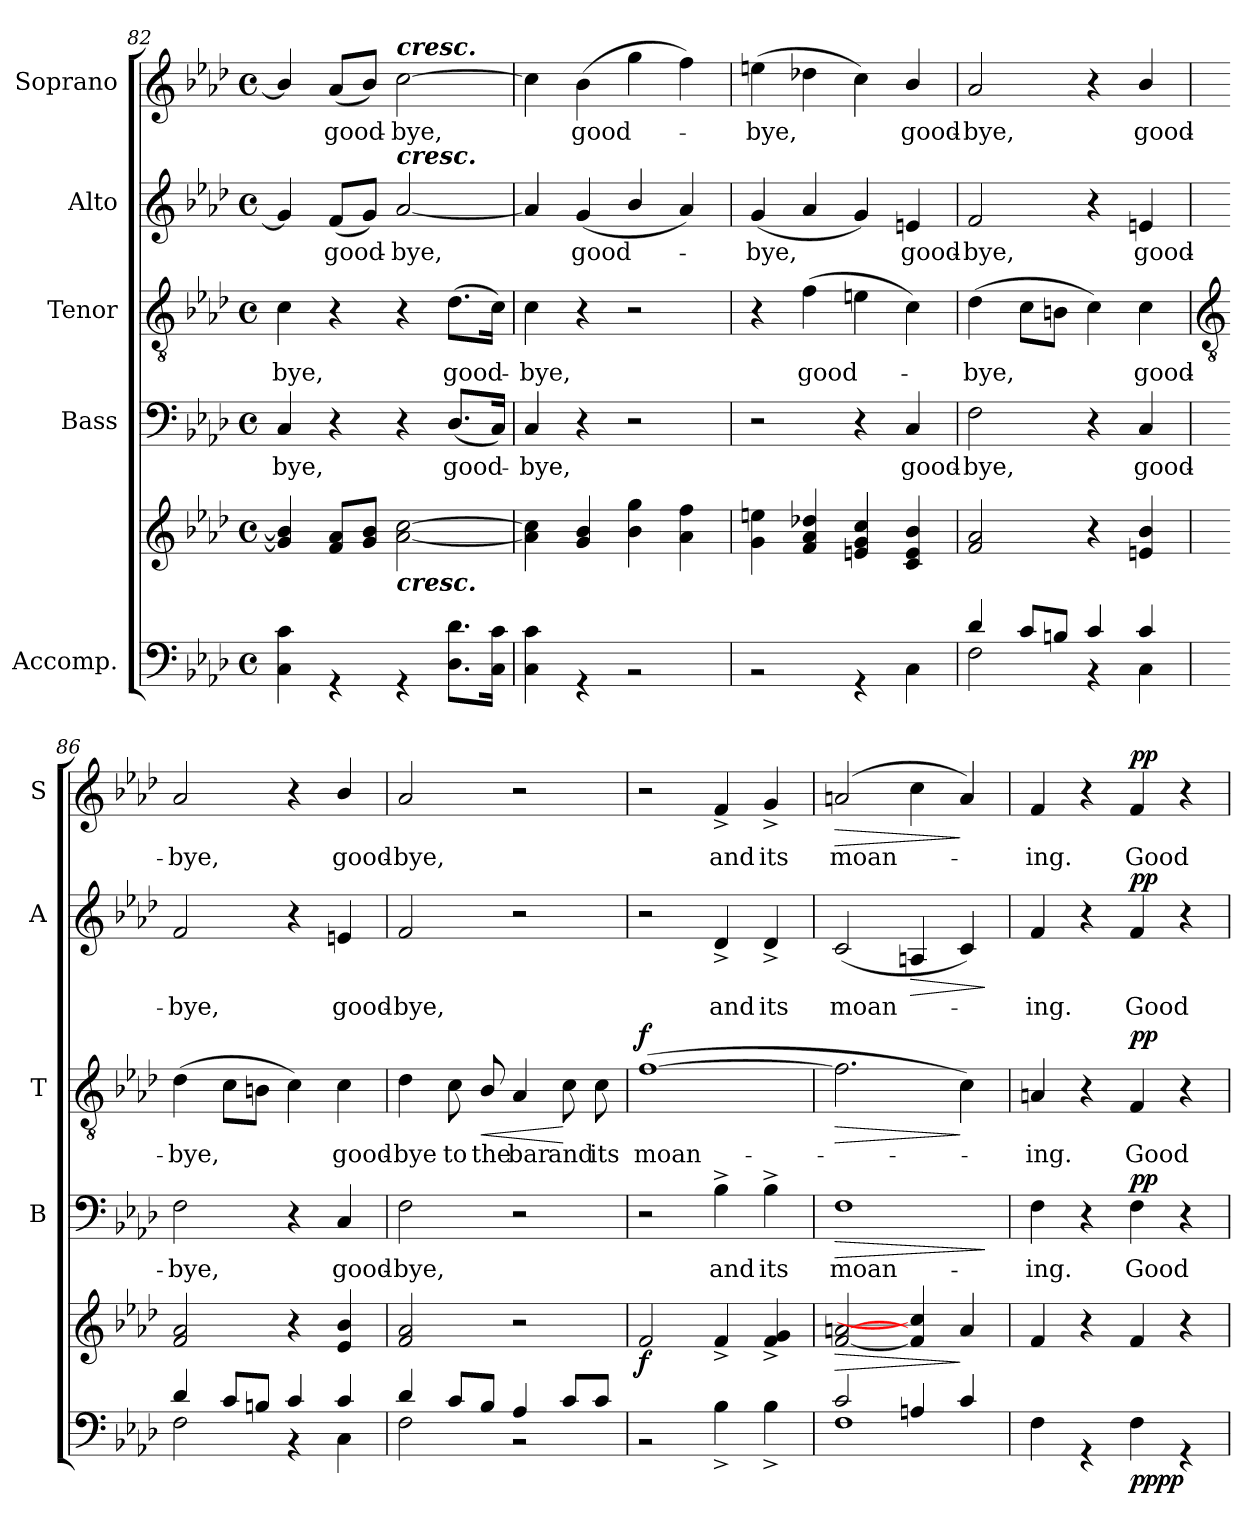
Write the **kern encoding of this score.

**kern	**kern	**dynam	**kern	**text	**dynam	**kern	**text	**dynam	**kern	**text	**dynam	**kern	**text	**dynam
*part5	*part5	*part5	*part4	*part4	*part4	*part3	*part3	*part3	*part2	*part2	*part2	*part1	*part1	*part1
*staff6	*staff5	*staff5/6	*staff4	*staff4	*staff4	*staff3	*staff3	*staff3	*staff2	*staff2	*staff2	*staff1	*staff1	*staff1
*I"Accomp.	*	*	*I"Bass	*	*	*I"Tenor	*	*	*I"Alto	*	*	*I"Soprano	*	*
*	*	*	*I'B	*	*	*I'T	*	*	*I'A	*	*	*I'S	*	*
*clefF4	*clefG2	*	*clefF4	*	*	*clefGv2	*	*	*clefG2	*	*	*clefG2	*	*
*k[b-e-a-d-]	*k[b-e-a-d-]	*	*k[b-e-a-d-]	*	*	*k[b-e-a-d-]	*	*	*k[b-e-a-d-]	*	*	*k[b-e-a-d-]	*	*
*A-:	*A-:	*	*A-:	*	*	*A-:	*	*	*A-:	*	*	*A-:	*	*
*M4/4	*M4/4	*	*M4/4	*	*	*M4/4	*	*	*M4/4	*	*	*M4/4	*	*
*met(c)	*met(c)	*	*met(c)	*	*	*met(c)	*	*	*met(c)	*	*	*met(c)	*	*
=82	=82	=82	=82	=82	=82	=82	=82	=82	=82	=82	=82	=82	=82	=82
*^	*	*	*	*	*	*	*	*	*	*	*	*	*	*
!	!	!	!	!	!LO:LY:b	!	!	!LO:LY:b	!	!	!	!	!	!	!
1ryy	4C\ 4c\	4g/] 4b-/]	.	4C	bye,	.	4c	bye,	.	4g/]	.	.	4b-/]	.	.
!	!	!	!	!	!	!	!	!	!	!	!LO:LY:b	!	!	!LO:LY:b	!
.	4r	8f 8a-L	.	4r	.	.	4r	.	.	(<8fL	good-	.	(<8a-L	good-	.
.	.	8g 8b-J	.	.	.	.	.	.	.	8gJ)	.	.	8b-J)	.	.
!	!	!	!	!	!	!	!	!	!	!	!	!	!LO:TX:a:Bi:t=cresc.	!	!
!	!	!	!	!	!	!	!	!	!	!LO:TX:a:Bi:t=cresc.	!	!	!	!	!
!	!	!LO:TX:b:Bi:t=cresc.	!	!	!	!	!	!	!	!	!	!	!	!	!
!	!	!	!	!	!	!	!	!	!	!	!LO:LY:b	!	!	!LO:LY:b	!
.	4r	[2a- [2cc	.	4r	.	.	4r	.	.	[2a-	bye,	.	[2cc	bye,	.
!	!	!	!	!	!LO:LY:b	!	!	!LO:LY:b	!	!	!	!	!	!	!
.	8.D-\ 8.d-\L	.	.	(<8.D-L	good-	.	(>8.d-L	good-	.	.	.	.	.	.	.
.	16C\ 16c\J	.	.	16CJ)	.	.	16cJ)	.	.	.	.	.	.	.	.
=83	=83	=83	=83	=83	=83	=83	=83	=83	=83	=83	=83	=83	=83	=83	=83
!	!	!	!	!	!LO:LY:b	!	!	!LO:LY:b	!	!	!	!	!	!	!
1ryy	4C\ 4c\	4a-] 4cc]	.	4C	bye,	.	4c	bye,	.	4a-]	.	.	4cc]	.	.
!	!	!	!	!	!	!	!	!	!	!	!LO:LY:b	!	!	!LO:LY:b	!
.	4r	4g 4b-	.	4r	.	.	4r	.	.	(<4g	good-	.	(>4b-	good-	.
.	2r	4b- 4gg	.	2r	.	.	2r	.	.	4b-/	.	.	4gg	.	.
.	.	4a- 4ff	.	.	.	.	.	.	.	4a-)	.	.	4ff)	.	.
=84	=84	=84	=84	=84	=84	=84	=84	=84	=84	=84	=84	=84	=84	=84	=84
!	!	!	!	!	!	!	!	!	!	!	!LO:LY:b	!	!	!LO:LY:b	!
1ryy	2r	4g 4een	.	2r	.	.	4r	.	.	(<4g	bye,	.	(>4een	bye,	.
!	!	!	!	!	!	!	!	!LO:LY:b	!	!	!	!	!	!	!
.	.	4f 4a- 4dd-X	.	.	.	.	(>4f	good-	.	4a-	.	.	4dd-X	.	.
.	4r	4en 4g 4cc	.	4r	.	.	4en	.	.	4g)	.	.	4cc)	.	.
!	!	!	!	!	!LO:LY:b	!	!	!	!	!	!LO:LY:b	!	!	!LO:LY:b	!
.	4C\	4c/ 4e/ 4b-/	.	4C	good-	.	4c)	.	.	4en/	good-	.	4b-/	good-	.
=85	=85	=85	=85	=85	=85	=85	=85	=85	=85	=85	=85	=85	=85	=85	=85
!	!	!	!	!	!LO:LY:b	!	!	!LO:LY:b	!	!	!LO:LY:b	!	!	!LO:LY:b	!
4d-/	2F\	2f 2a-	.	2F	-bye,	.	(>4d-	bye,	.	2f	-bye,	.	2a-	-bye,	.
8c/L	.	.	.	.	.	.	8cL	.	.	.	.	.	.	.	.
8Bn/J	.	.	.	.	.	.	8BnJ	.	.	.	.	.	.	.	.
4c/	4r	4r	.	4r	.	.	4c)	.	.	4r	.	.	4r	.	.
!	!	!	!	!	!LO:LY:b	!	!	!LO:LY:b	!	!	!LO:LY:b	!	!	!LO:LY:b	!
4c/	4C\	4en/ 4b-/	.	4C	good-	.	4c	good-	.	4en/	good-	.	4b-/	good-	.
!!LO:LB:g=z
=86	=86	=86	=86	=86	=86	=86	=86	=86	=86	=86	=86	=86	=86	=86	=86
*	*	*	*	*	*	*	*clefGv2	*	*	*	*	*	*	*	*
!	!	!	!	!	!LO:LY:b	!	!	!LO:LY:b	!	!	!LO:LY:b	!	!	!LO:LY:b	!
4d-/	2F\	2f 2a-	.	2F	-bye,	.	(>4d-	-bye,	.	2f	-bye,	.	2a-	-bye,	.
8c/L	.	.	.	.	.	.	8cL	.	.	.	.	.	.	.	.
8Bn/J	.	.	.	.	.	.	8BnJ	.	.	.	.	.	.	.	.
4c/	4r	4r	.	4r	.	.	4c)	.	.	4r	.	.	4r	.	.
!	!	!	!	!	!LO:LY:b	!	!	!LO:LY:b	!	!	!LO:LY:b	!	!	!LO:LY:b	!
4c/	4C\	4e-/ 4b-/	.	4C	good-	.	4c	good-	.	4en/	good-	.	4b-/	good-	.
=87	=87	=87	=87	=87	=87	=87	=87	=87	=87	=87	=87	=87	=87	=87	=87
!	!	!	!	!	!LO:LY:b	!	!	!LO:LY:b	!	!	!LO:LY:b	!	!	!LO:LY:b	!
4d-/	2F\	2f 2a-	.	2F	-bye,	.	4d-	-bye	.	2f	-bye,	.	2a-	-bye,	.
!	!	!	!	!	!	!	!	!LO:LY:b	!	!	!	!	!	!	!
8c/L	.	.	.	.	.	.	8c	to	.	.	.	.	.	.	.
!	!	!	!	!	!	!	!	!LO:LY:b	!LO:HP:b	!	!	!	!	!	!
8B-/J	.	.	.	.	.	.	8B-/	the	<	.	.	.	.	.	.
!	!	!	!	!	!	!	!	!LO:LY:b	!	!	!	!	!	!	!
4A-/	2r	2r	.	2r	.	.	4A-	bar	.	2r	.	.	2r	.	.
!	!	!	!	!	!	!	!	!LO:LY:b	!	!	!	!	!	!	!
8c/L	.	.	.	.	.	.	8c	and	[	.	.	.	.	.	.
!	!	!	!	!	!	!	!	!LO:LY:b	!	!	!	!	!	!	!
8c/J	.	.	.	.	.	.	8c	its	.	.	.	.	.	.	.
=88	=88	=88	=88	=88	=88	=88	=88	=88	=88	=88	=88	=88	=88	=88	=88
!	!	!	!LO:DY:b	!	!	!	!	!LO:LY:b	!LO:DY:b	!	!	!	!	!	!
1ryy	2r	2f	f	2r	.	.	(>[1f	moan-	f	2r	.	.	2r	.	.
!	!	!	!	!	!LO:LY:b	!	!	!	!	!	!LO:LY:b	!	!	!LO:LY:b	!
.	4B-^\	4f^	.	4B-^	and	.	.	.	.	4d-^/	and	.	4f^	and	.
!	!	!	!	!	!LO:LY:b	!	!	!	!	!	!LO:LY:b	!	!	!LO:LY:b	!
.	4B-^\	4f^ 4g^	.	4B-^	its	.	.	.	.	4d-^	its	.	4g^	its	.
=89	=89	=89	=89	=89	=89	=89	=89	=89	=89	=89	=89	=89	=89	=89	=89
!	!	!	!LO:HP:b	!	!LO:LY:b	!LO:HP:b	!	!	!LO:HP:b	!	!LO:LY:b	!	!	!LO:LY:b	!LO:HP:b
2c/	1F\	[2f [2an	>	1F	moan-	>	2.f]	.	>	(<2c	moan-	.	(>2an	moan-	>
!	!	!	!	!	!	!	!	!	!	!	!	!LO:HP:b	!	!	!
4An/	.	4f] 4cc]	.	.	.	.	.	.	.	4An	.	>	4cc	.	.
4c/	.	4a	]	.	.	.	4c)	.	]	4c)	.	.	4a)	.	]
*v	*v	*	*	*	*	*	*	*	*	*	*	*	*	*	*
.	.	.	.	.	]	.	.	.	.	.	]	.	.	.
=90	=90	=90	=90	=90	=90	=90	=90	=90	=90	=90	=90	=90	=90	=90
*^	*	*	*	*	*	*	*	*	*	*	*	*	*	*
!	!	!	!	!	!LO:LY:b	!	!	!LO:LY:b	!	!	!LO:LY:b	!	!	!LO:LY:b	!
1ryy	4F\	4f	.	4F	-ing.	.	4An	ing.	.	4f	ing.	.	4f	ing.	.
.	4r	4r	.	4r	.	.	4r	.	.	4r	.	.	4r	.	.
!	!	!	!LO:DY:b=2	!	!LO:LY:b	!	!	!LO:LY:b	!	!	!LO:LY:b	!	!	!LO:LY:b	!
!	!	!	!LO:DY:n=1:b	!	!	!LO:DY:b	!	!	!LO:DY:b	!	!	!LO:DY:b	!	!	!LO:DY:b
.	4F\	4f	pp pp	4F	Good-	pp	4F	Good-	pp	4f	Good-	pp	4f	Good-	pp
.	4r	4r	.	4r	.	.	4r	.	.	4r	.	.	4r	.	.
*v	*v	*	*	*	*	*	*	*	*	*	*	*	*	*	*
=	=	=	=	=	=	=	=	=	=	=	=	=	=	=
*-	*-	*-	*-	*-	*-	*-	*-	*-	*-	*-	*-	*-	*-	*-
